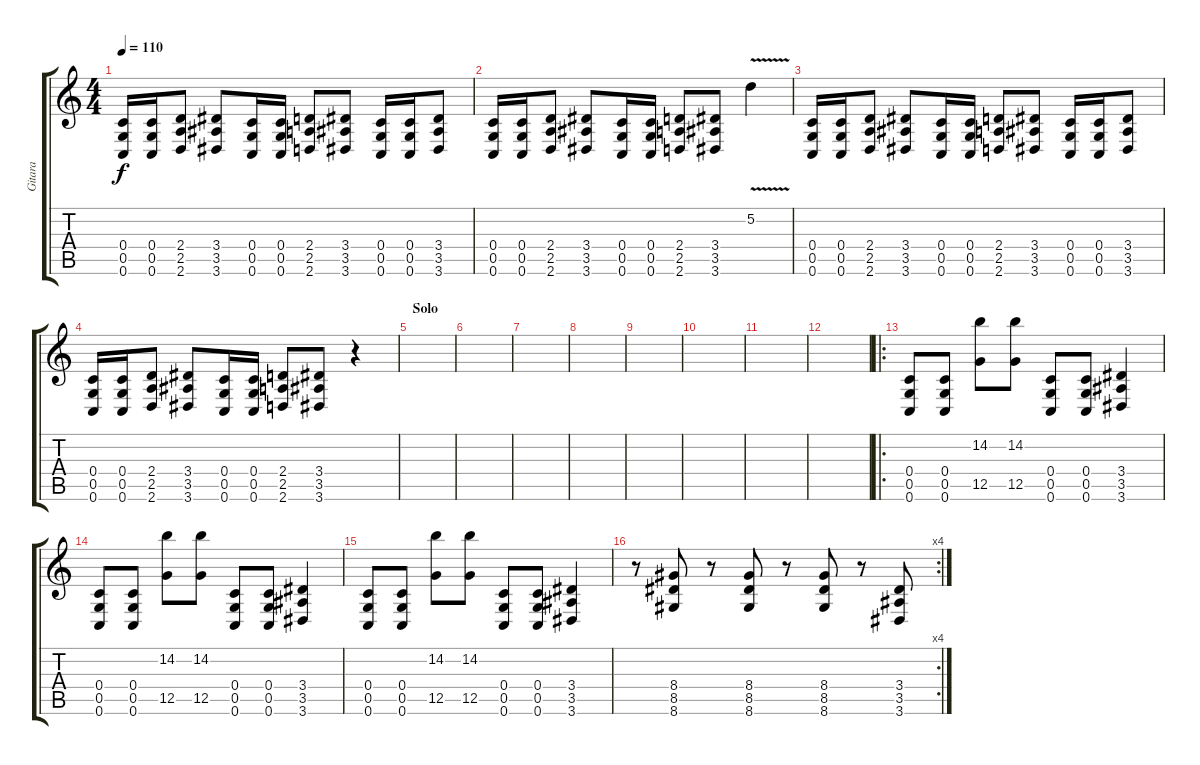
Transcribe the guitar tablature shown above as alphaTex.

\track ("Gitara" "Gitara") {instrument distortionguitar}
\staff {score tabs}
\tuning (D4 A3 F3 C3 G2 C2) {hide}
\ts (4 4)
\tempo 110
\clef g2
\ks c
(0.4 0.5 0.6).16{dy f instrument distortionguitar} (0.4 0.5 0.6).16{instrument distortionguitar} (2.4 2.5 2.6).8 (3.4 3.5 3.6).8 (0.4 0.5 0.6).16{instrument distortionguitar} (0.4 0.5 0.6).16{instrument distortionguitar} (2.4 2.5 2.6).8 (3.4 3.5 3.6).8 (0.4 0.5 0.6).16{instrument distortionguitar} (0.4 0.5 0.6).16{instrument distortionguitar} (3.4 3.5 3.6).8 |
(0.4 0.5 0.6).16{instrument distortionguitar} (0.4 0.5 0.6).16{instrument distortionguitar} (2.4 2.5 2.6).8 (3.4 3.5 3.6).8 (0.4 0.5 0.6).16{instrument distortionguitar} (0.4 0.5 0.6).16{instrument distortionguitar} (2.4 2.5 2.6).8 (3.4 3.5 3.6).8 5.2{v}.4{instrument guitarharmonics} |
(0.4 0.5 0.6).16{instrument distortionguitar} (0.4 0.5 0.6).16{instrument distortionguitar} (2.4 2.5 2.6).8 (3.4 3.5 3.6).8 (0.4 0.5 0.6).16{instrument distortionguitar} (0.4 0.5 0.6).16{instrument distortionguitar} (2.4 2.5 2.6).8 (3.4 3.5 3.6).8 (0.4 0.5 0.6).16{instrument distortionguitar} (0.4 0.5 0.6).16{instrument distortionguitar} (3.4 3.5 3.6).8 |
(0.4 0.5 0.6).16{instrument distortionguitar} (0.4 0.5 0.6).16{instrument distortionguitar} (2.4 2.5 2.6).8 (3.4 3.5 3.6).8 (0.4 0.5 0.6).16{instrument distortionguitar} (0.4 0.5 0.6).16{instrument distortionguitar} (2.4 2.5 2.6).8 (3.4 3.5 3.6).8 r.4 |
\section ("" "Solo")
|
|
|
|
|
|
|
|
\ro
(0.4 0.5 0.6).8 (0.4 0.5 0.6).8 (14.2 12.5).8 (14.2 12.5).8 (0.4 0.5 0.6).8 (0.4 0.5 0.6).8 (3.4 3.5 3.6).4 |
(0.4 0.5 0.6).8 (0.4 0.5 0.6).8 (14.2 12.5).8 (14.2 12.5).8 (0.4 0.5 0.6).8 (0.4 0.5 0.6).8 (3.4 3.5 3.6).4 |
(0.4 0.5 0.6).8 (0.4 0.5 0.6).8 (14.2 12.5).8 (14.2 12.5).8 (0.4 0.5 0.6).8 (0.4 0.5 0.6).8 (3.4 3.5 3.6).4 |
\rc 4
r.8 (8.4 8.5 8.6).8 r.8 (8.4 8.5 8.6).8 r.8 (8.4 8.5 8.6).8 r.8 (3.4 3.5 3.6).8
